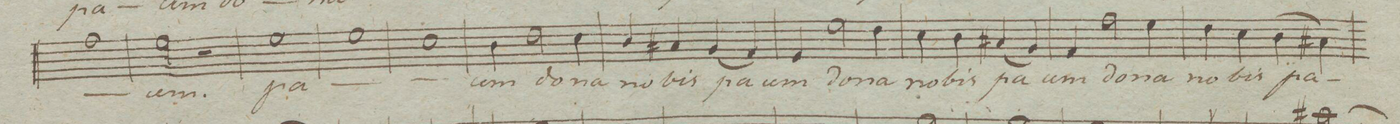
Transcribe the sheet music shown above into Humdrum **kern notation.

**kern	**text	**dynam
*I"Soprano Solo	*	*
*clefC1	*	*
*k[bnfngn]	*	*
*met(c|)	*	*
*M2/2	*	*
1dd\	.	.
=50	=50	=50
2cc\	-cem.	.
2r	.	.
=51	=51	=51
1cc\	pa-	.
=52	=52	=52
1cc\	.	.
=53	=53	=53
1a\	.	.
=54	=54	=54
4g\	-cem	.
2b\	do-	.
4a\	-na	.
=55	=55	=55
4g/	no-	.
4f#X/	-bis	.
(4e/	pa-	.
4d/)	.	.
=56	=56	=56
4c/	-cem	.
2cc\	do-	.
4b\	-na	.
=57	=57	=57
4a\	no-	.
4g\	-bis	.
(4f#X/	pa-	.
4e/)	.	.
=58	=58	=58
4d/	-cem	.
2dd\	do-	.
4cc\	-na	.
=59	=59	=59
4b\	no-	.
4a\	-bis	.
(4g\	pa-	.
4f#X\)	.	.
=60	=60	=60
*-	*-	*-
